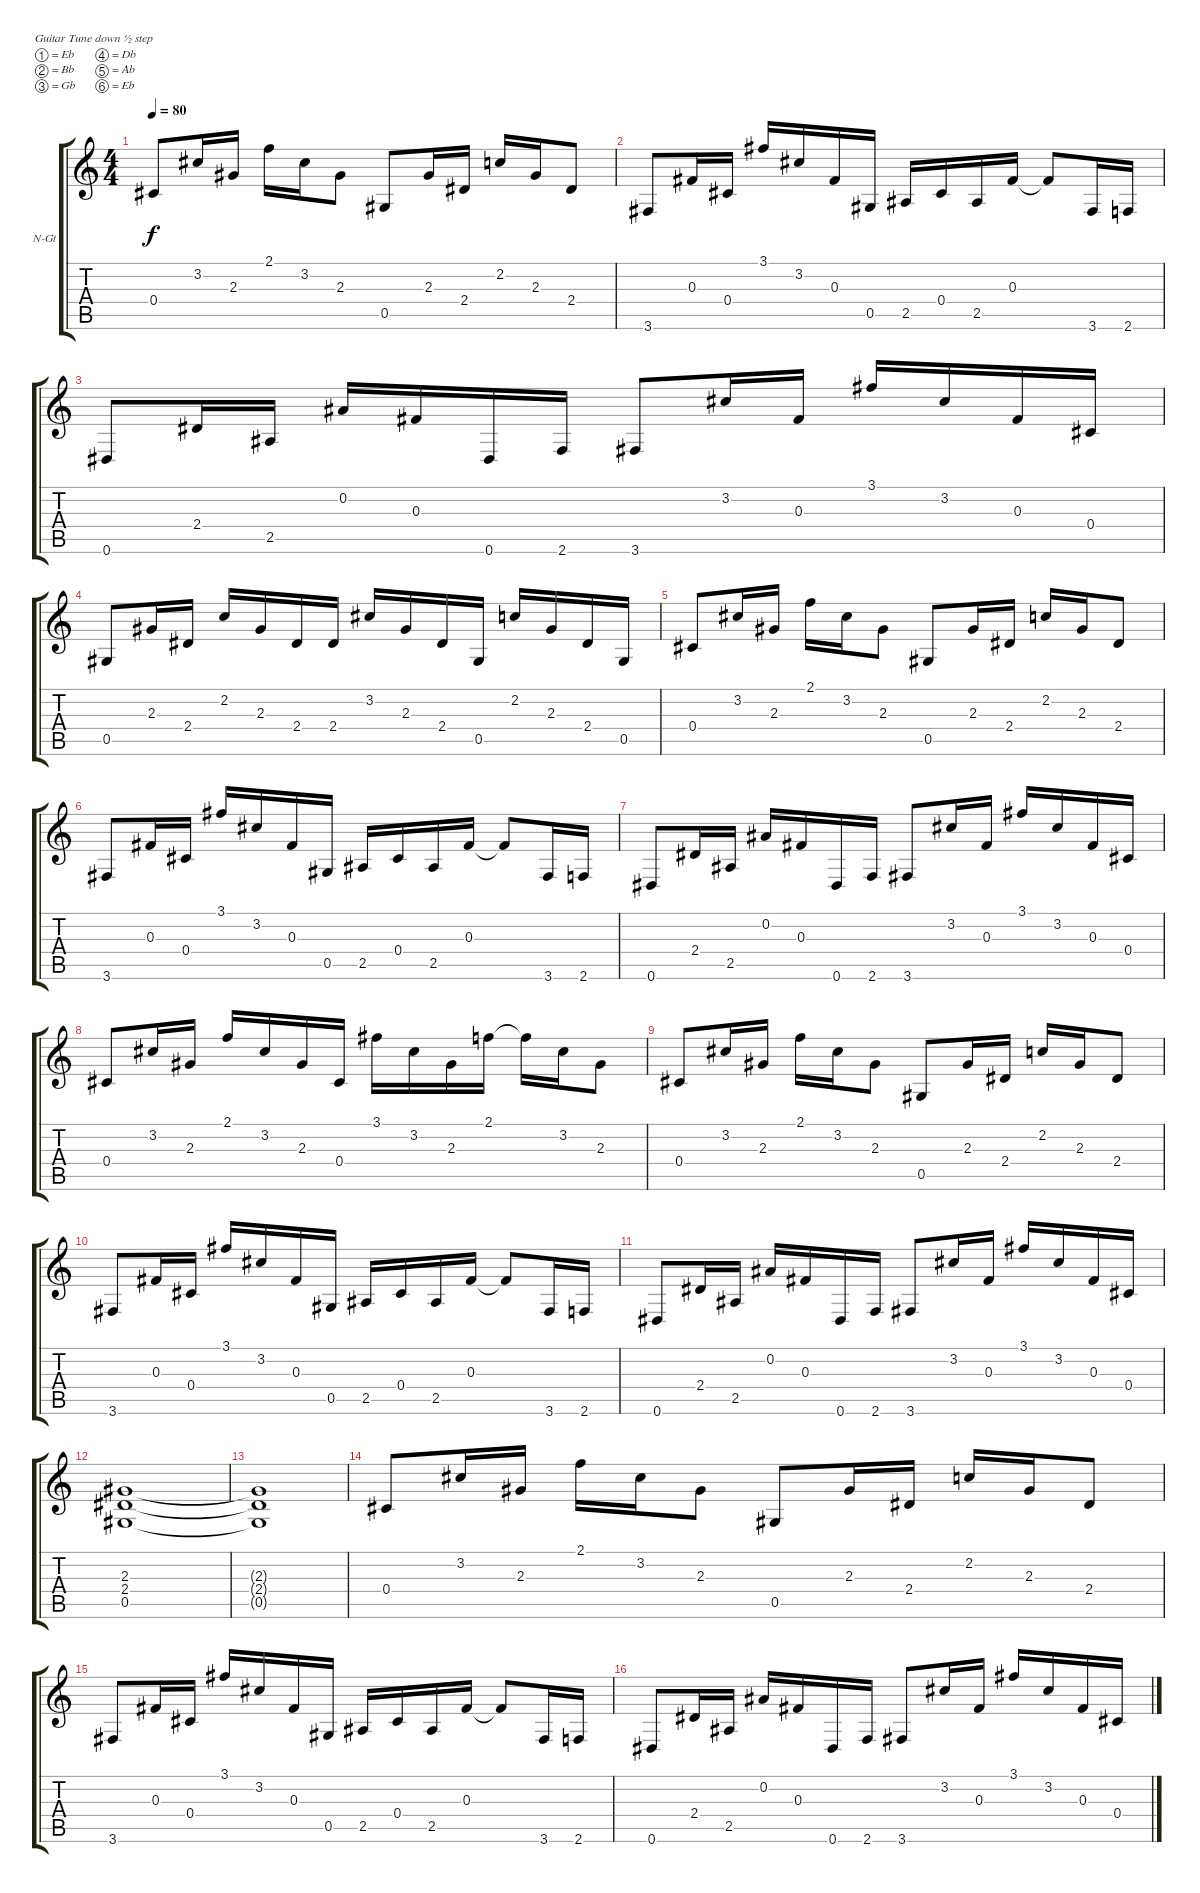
\bracketExtendMode groupsimilarinstruments
\firstSystemTrackNameOrientation horizontal
\otherSystemsTrackNameOrientation horizontal
\track ("Acoustic Guitar" "N-Gt") {instrument acousticgrandpiano}
\staff {score tabs}
\tuning (Eb4 Bb3 Gb3 Db3 Ab2 Eb2)
\displaytranspose 12
\ts (4 4)
\tempo 80
\clef g2
\ks aminor
0.4.8{dy f instrument acousticgrandpiano} 3.2.16 2.3.16 2.1.16 3.2.16 2.3.8 0.5.8 2.3.16 2.4.16 2.2.16 2.3.16 2.4.8 |
\ks c
3.6.8 0.3.16 0.4.16 3.1.16 3.2.16 0.3.16 0.5.16 2.5.16 0.4.16 2.5.16 0.3.16 0.3{t}.8 3.6.16 2.6.16 |
0.6.8 2.4.16 2.5.16 0.2.16 0.3.16 0.6.16 2.6.16 3.6.8 3.2.16 0.3.16 3.1.16 3.2.16 0.3.16 0.4.16 |
0.5.8 2.3.16 2.4.16 2.2.16 2.3.16 2.4.16 2.4.16 3.2.16 2.3.16 2.4.16 0.5.16 2.2.16 2.3.16 2.4.16 0.5.16 |
0.4.8 3.2.16 2.3.16 2.1.16 3.2.16 2.3.8 0.5.8 2.3.16 2.4.16 2.2.16 2.3.16 2.4.8 |
3.6.8 0.3.16 0.4.16 3.1.16 3.2.16 0.3.16 0.5.16 2.5.16 0.4.16 2.5.16 0.3.16 0.3{t}.8 3.6.16 2.6.16 |
0.6.8 2.4.16 2.5.16 0.2.16 0.3.16 0.6.16 2.6.16 3.6.8 3.2.16 0.3.16 3.1.16 3.2.16 0.3.16 0.4.16 |
0.4.8 3.2.16 2.3.16 2.1.16 3.2.16 2.3.16 0.4.16 3.1.16 3.2.16 2.3.16 2.1.16 2.1{t}.16 3.2.16 2.3.8 |
0.4.8 3.2.16 2.3.16 2.1.16 3.2.16 2.3.8 0.5.8 2.3.16 2.4.16 2.2.16 2.3.16 2.4.8 |
3.6.8 0.3.16 0.4.16 3.1.16 3.2.16 0.3.16 0.5.16 2.5.16 0.4.16 2.5.16 0.3.16 0.3{t}.8 3.6.16 2.6.16 |
0.6.8 2.4.16 2.5.16 0.2.16 0.3.16 0.6.16 2.6.16 3.6.8 3.2.16 0.3.16 3.1.16 3.2.16 0.3.16 0.4.16 |
(2.3 2.4 0.5).1 |
(2.3{t} 2.4{t} 0.5{t}).1 |
0.4.8 3.2.16 2.3.16 2.1.16 3.2.16 2.3.8 0.5.8 2.3.16 2.4.16 2.2.16 2.3.16 2.4.8 |
3.6.8 0.3.16 0.4.16 3.1.16 3.2.16 0.3.16 0.5.16 2.5.16 0.4.16 2.5.16 0.3.16 0.3{t}.8 3.6.16 2.6.16 |
0.6.8 2.4.16 2.5.16 0.2.16 0.3.16 0.6.16 2.6.16 3.6.8 3.2.16 0.3.16 3.1.16 3.2.16 0.3.16 0.4.16
